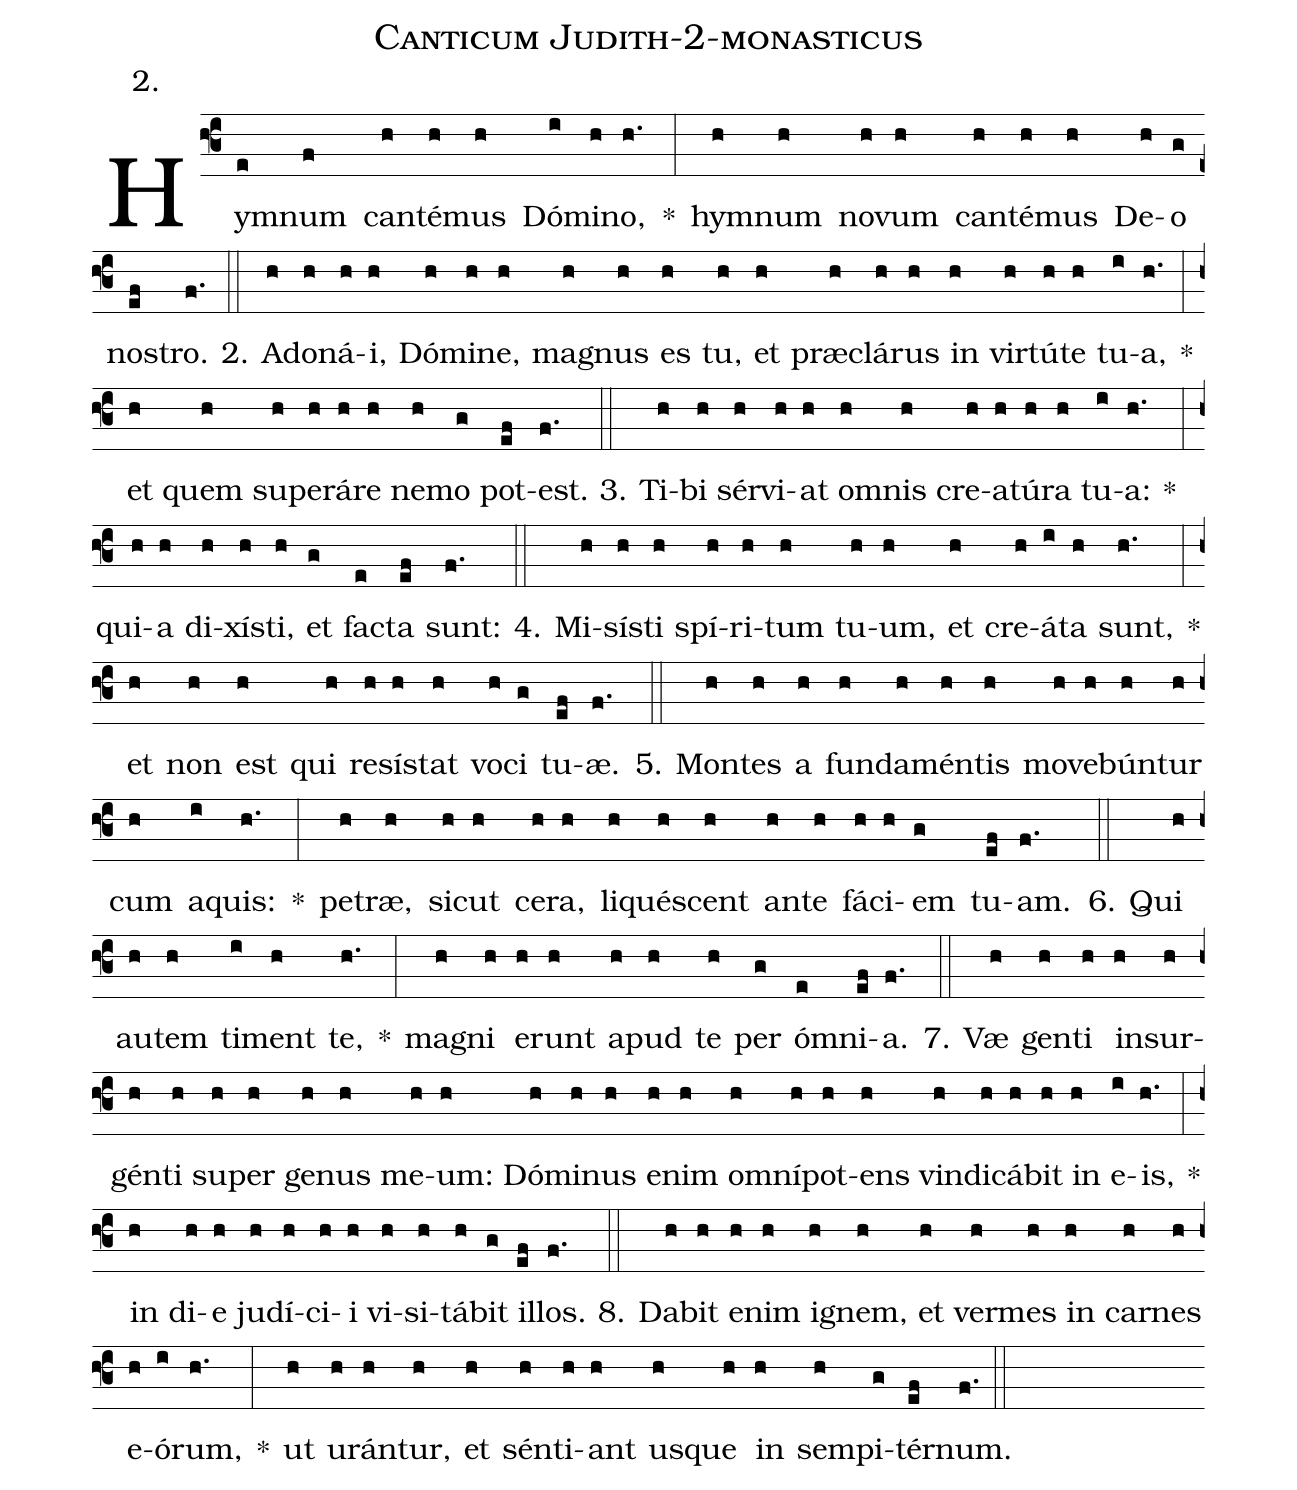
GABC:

name: Canticum Judith-2-monasticus;
annotation: 2.;
%%
(f3)Hym(e)num(f) can(h)té(h)mus(h) Dó(i)mi(h)no,(h.) *(:) hym(h)num(h) no(h)vum(h) can(h)té(h)mus(h) De(h)o(g) nos(ef)tro.(f.) (::)
2. A(h)do(h)ná(h)i,(h) Dó(h)mi(h)ne,(h) ma(h)gnus(h) es(h) tu,(h) et(h) præ(h)clá(h)rus(h) in(h) vir(h)tú(h)te(h) tu(i)a,(h.) *(:) et(h) quem(h) su(h)pe(h)rá(h)re(h) ne(h)mo(g) pot(ef)est.(f.) (::)
3. Ti(h)bi(h) sér(h)vi(h)at(h) om(h)nis(h) cre(h)a(h)tú(h)ra(h) tu(i)a:(h.) *(:) qui(h)a(h) di(h)xís(h)ti,(h) et(g) fac(e)ta(ef) sunt:(f.) (::)
4. Mi(h)sís(h)ti(h) spí(h)ri(h)tum(h) tu(h)um,(h) et(h) cre(h)á(i)ta(h) sunt,(h.) *(:) et(h) non(h) est(h) qui(h) re(h)sís(h)tat(h) vo(h)ci(g) tu(ef)æ.(f.) (::)
5. Mon(h)tes(h) a(h) fun(h)da(h)mén(h)tis(h) mo(h)ve(h)bún(h)tur(h) cum(h) a(i)quis:(h.) *(:) pe(h)træ,(h) sic(h)ut(h) ce(h)ra,(h) li(h)qué(h)scent(h) an(h)te(h) fá(h)ci(h)em(g) tu(ef)am.(f.) (::)
6. Qui(h) au(h)tem(h) ti(i)ment(h) te,(h.) *(:) ma(h)gni(h) e(h)runt(h) a(h)pud(h) te(h) per(g) óm(e)ni(ef)a.(f.) (::)
7. Væ(h) gen(h)ti(h) in(h)sur(h)gén(h)ti(h) su(h)per(h) ge(h)nus(h) me(h)um:(h) Dó(h)mi(h)nus(h) e(h)nim(h) om(h)ní(h)pot(h)ens(h) vin(h)di(h)cá(h)bit(h) in(h) e(i)is,(h.) *(:) in(h) di(h)e(h) ju(h)dí(h)ci(h)i(h) vi(h)si(h)tá(h)bit(g) il(ef)los.(f.) (::)
8. Da(h)bit(h) e(h)nim(h) i(h)gnem,(h) et(h) ver(h)mes(h) in(h) car(h)nes(h) e(h)ó(i)rum,(h.) *(:) ut(h) u(h)rán(h)tur,(h) et(h) sén(h)ti(h)ant(h) us(h)que(h) in(h) sem(h)pi(g)tér(ef)num.(f.) (::)
